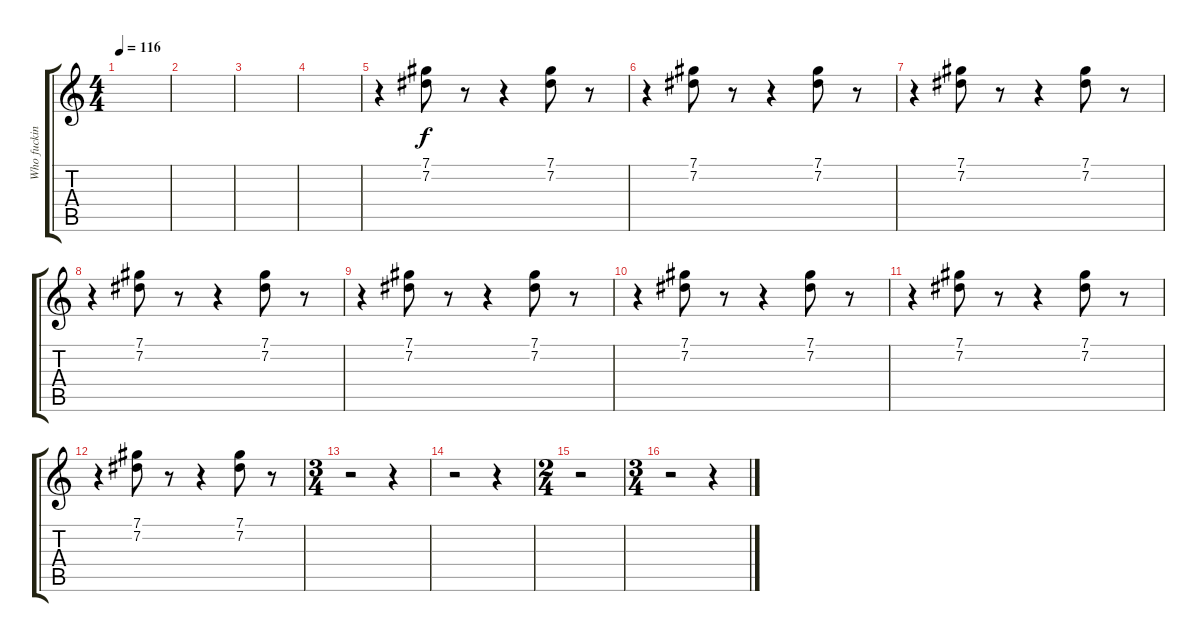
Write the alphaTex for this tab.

\track ("Who fucking knows - Fills" "Who fuckin") {instrument electricguitarclean}
\staff {score tabs}
\tuning (Db4 Ab3 E3 B2 Gb2 B1) {hide}
\ts (4 4)
\tempo 116
\clef g2
\ks c
|
|
|
|
r.4 (7.1 7.2).8 r.8 r.4 (7.1 7.2).8 r.8 |
r.4 (7.1 7.2).8 r.8 r.4 (7.1 7.2).8 r.8 |
r.4 (7.1 7.2).8 r.8 r.4 (7.1 7.2).8 r.8 |
r.4 (7.1 7.2).8 r.8 r.4 (7.1 7.2).8 r.8 |
r.4 (7.1 7.2).8 r.8 r.4 (7.1 7.2).8 r.8 |
r.4 (7.1 7.2).8 r.8 r.4 (7.1 7.2).8 r.8 |
r.4 (7.1 7.2).8 r.8 r.4 (7.1 7.2).8 r.8 |
r.4 (7.1 7.2).8 r.8 r.4 (7.1 7.2).8 r.8 |
\ts (3 4)
r.2 r.4 |
r.2 r.4 |
\ts (2 4)
r.2 |
\ts (3 4)
r.2 r.4
